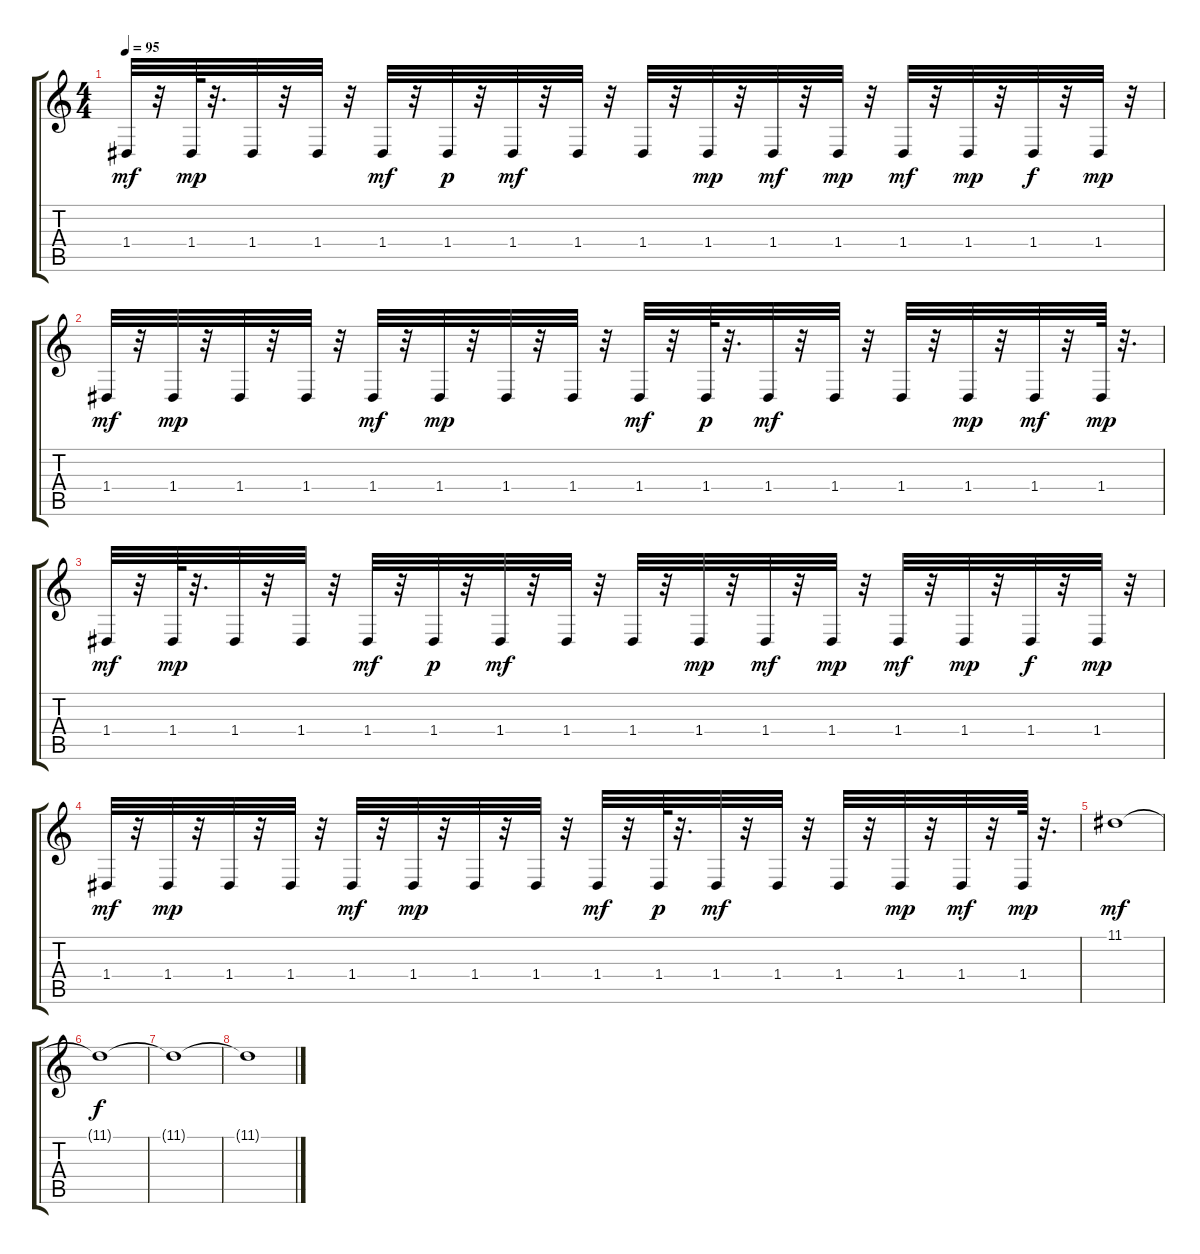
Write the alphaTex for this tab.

\track "" {instrument fx8scifi}
\staff {score tabs}
\tuning (E4 B3 G3 D3 A2 E2) {hide}
\ts (4 4)
\tempo 95
\clef g2
\ks c
1.4.32{dy mf} r.32 1.4.64{dy mp} r.32{d} 1.4.32 r.32 1.4.32 r.32 1.4.32{dy mf} r.32 1.4.32{dy p} r.32 1.4.32{dy mf} r.32 1.4.32 r.32 1.4.32 r.32 1.4.32{dy mp} r.32 1.4.32{dy mf} r.32 1.4.32{dy mp} r.32 1.4.32{dy mf} r.32 1.4.32{dy mp} r.32 1.4.32{dy f} r.32 1.4.32{dy mp} r.32 |
1.4.32{dy mf} r.32 1.4.32{dy mp} r.32 1.4.32 r.32 1.4.32 r.32 1.4.32{dy mf} r.32 1.4.32{dy mp} r.32 1.4.32 r.32 1.4.32 r.32 1.4.32{dy mf} r.32 1.4.64{dy p} r.32{d} 1.4.32{dy mf} r.32 1.4.32 r.32 1.4.32 r.32 1.4.32{dy mp} r.32 1.4.32{dy mf} r.32 1.4.64{dy mp} r.32{d} |
1.4.32{dy mf} r.32 1.4.64{dy mp} r.32{d} 1.4.32 r.32 1.4.32 r.32 1.4.32{dy mf} r.32 1.4.32{dy p} r.32 1.4.32{dy mf} r.32 1.4.32 r.32 1.4.32 r.32 1.4.32{dy mp} r.32 1.4.32{dy mf} r.32 1.4.32{dy mp} r.32 1.4.32{dy mf} r.32 1.4.32{dy mp} r.32 1.4.32{dy f} r.32 1.4.32{dy mp} r.32 |
1.4.32{dy mf} r.32 1.4.32{dy mp} r.32 1.4.32 r.32 1.4.32 r.32 1.4.32{dy mf} r.32 1.4.32{dy mp} r.32 1.4.32 r.32 1.4.32 r.32 1.4.32{dy mf} r.32 1.4.64{dy p} r.32{d} 1.4.32{dy mf} r.32 1.4.32 r.32 1.4.32 r.32 1.4.32{dy mp} r.32 1.4.32{dy mf} r.32 1.4.64{dy mp} r.32{d} |
11.1.1{dy mf} |
11.1{t}.1{dy f} |
11.1{t}.1 |
11.1{t}.1
